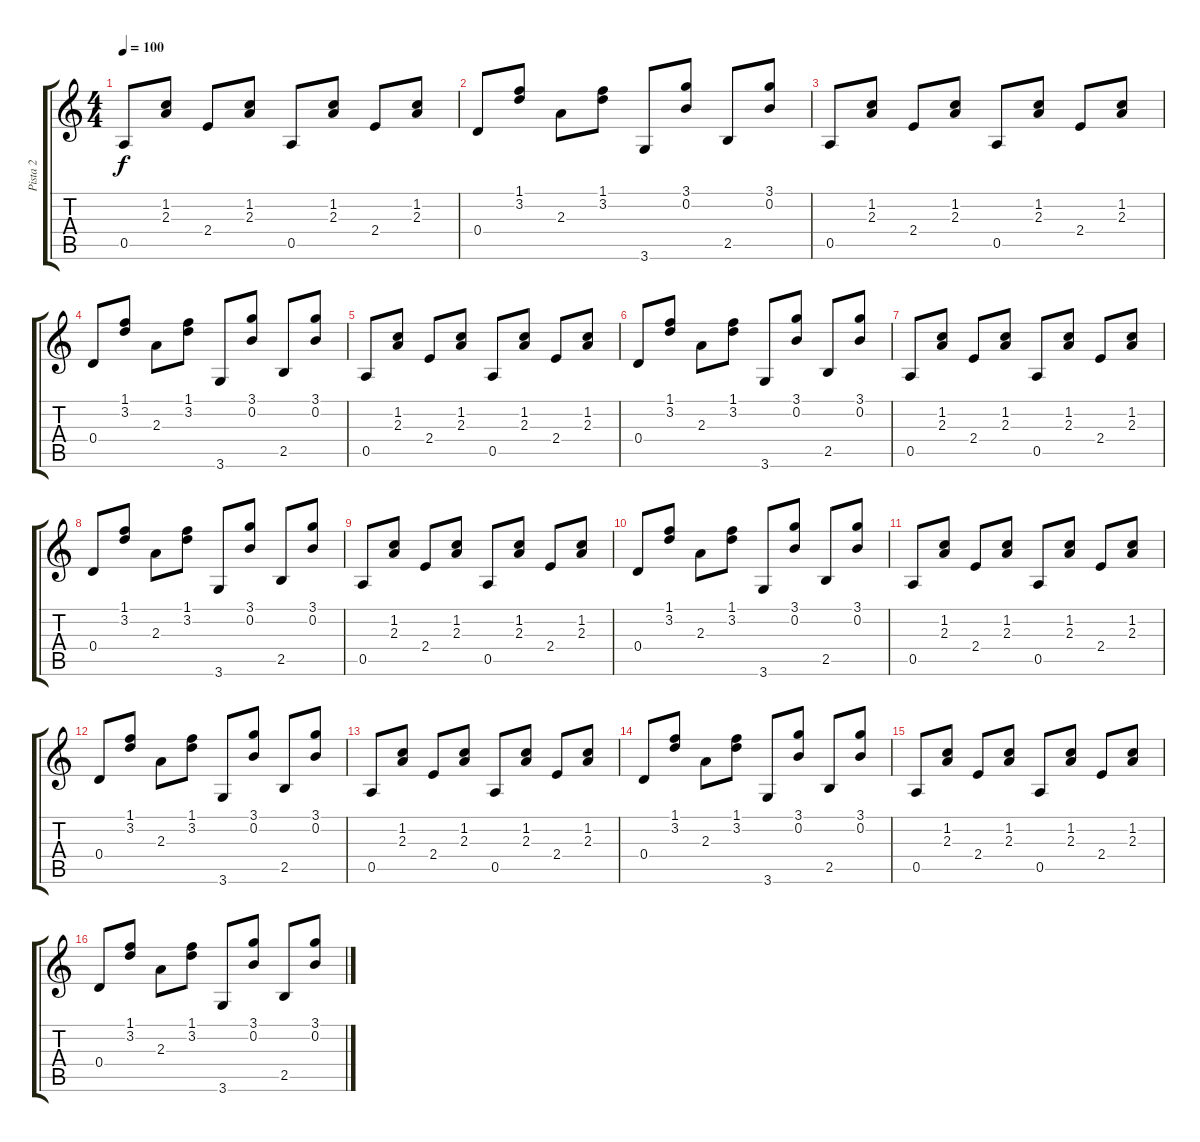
\track ("Pista 2" "Pista 2") {instrument distortionguitar}
\staff {score tabs}
\tuning (E4 B3 G3 D3 A2 E2) {hide}
\ts (4 4)
\tempo 100
\clef g2
\ks c
0.5.8{dy f} (1.2 2.3).8 2.4.8 (1.2 2.3).8 0.5.8 (1.2 2.3).8 2.4.8 (1.2 2.3).8 |
0.4.8 (1.1 3.2).8 2.3.8 (1.1 3.2).8 3.6.8 (3.1 0.2).8 2.5.8 (3.1 0.2).8 |
0.5.8 (1.2 2.3).8 2.4.8 (1.2 2.3).8 0.5.8 (1.2 2.3).8 2.4.8 (1.2 2.3).8 |
0.4.8 (1.1 3.2).8 2.3.8 (1.1 3.2).8 3.6.8 (3.1 0.2).8 2.5.8 (3.1 0.2).8 |
0.5.8 (1.2 2.3).8 2.4.8 (1.2 2.3).8 0.5.8 (1.2 2.3).8 2.4.8 (1.2 2.3).8 |
0.4.8 (1.1 3.2).8 2.3.8 (1.1 3.2).8 3.6.8 (3.1 0.2).8 2.5.8 (3.1 0.2).8 |
0.5.8 (1.2 2.3).8 2.4.8 (1.2 2.3).8 0.5.8 (1.2 2.3).8 2.4.8 (1.2 2.3).8 |
0.4.8 (1.1 3.2).8 2.3.8 (1.1 3.2).8 3.6.8 (3.1 0.2).8 2.5.8 (3.1 0.2).8 |
0.5.8 (1.2 2.3).8 2.4.8 (1.2 2.3).8 0.5.8 (1.2 2.3).8 2.4.8 (1.2 2.3).8 |
0.4.8 (1.1 3.2).8 2.3.8 (1.1 3.2).8 3.6.8 (3.1 0.2).8 2.5.8 (3.1 0.2).8 |
0.5.8 (1.2 2.3).8 2.4.8 (1.2 2.3).8 0.5.8 (1.2 2.3).8 2.4.8 (1.2 2.3).8 |
0.4.8 (1.1 3.2).8 2.3.8 (1.1 3.2).8 3.6.8 (3.1 0.2).8 2.5.8 (3.1 0.2).8 |
0.5.8 (1.2 2.3).8 2.4.8 (1.2 2.3).8 0.5.8 (1.2 2.3).8 2.4.8 (1.2 2.3).8 |
0.4.8 (1.1 3.2).8 2.3.8 (1.1 3.2).8 3.6.8 (3.1 0.2).8 2.5.8 (3.1 0.2).8 |
0.5.8 (1.2 2.3).8 2.4.8 (1.2 2.3).8 0.5.8 (1.2 2.3).8 2.4.8 (1.2 2.3).8 |
0.4.8 (1.1 3.2).8 2.3.8 (1.1 3.2).8 3.6.8 (3.1 0.2).8 2.5.8 (3.1 0.2).8
